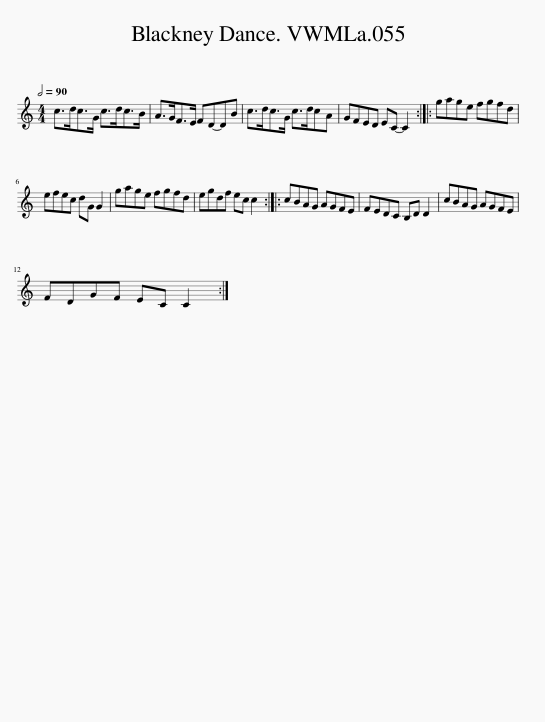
X:1
L:1/8
Q:1/2=90
M:4/4
I:linebreak $
K:C
V:1 treble
V:1
 c>dc>G c>dc>B | A>GF>E FD-DB | c>dc>G c>dcA | GFED EC- C2 :: gage fgfd |$ %5
 efec dG G2 | gage fgfd | egdf ec c2 :: cBAG AGFE | FEDC B,D D2 | %10
 cBAG AGFE |$ FDGF EC C2 :| %12
